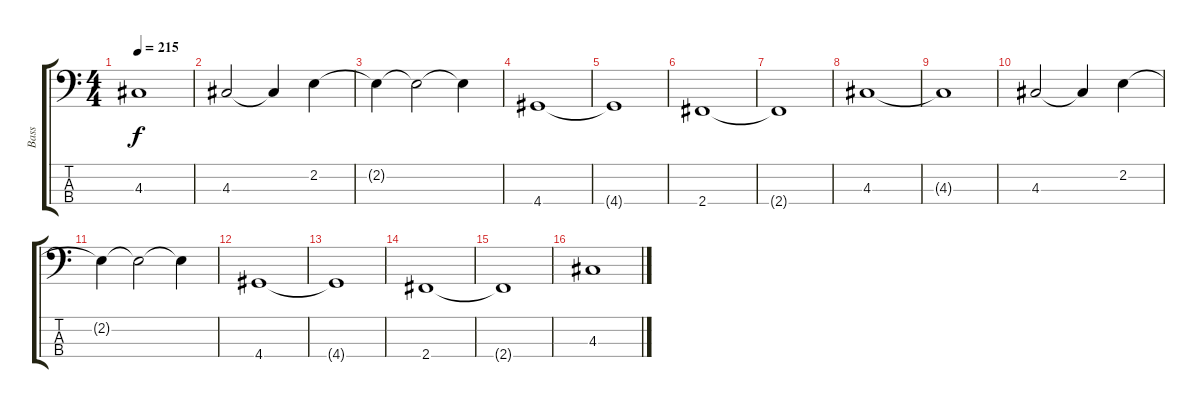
\track ("Bass" "Bass") {instrument electricbassfinger}
\staff {score tabs}
\tuning (G2 D2 A1 E1) {hide}
\ts (4 4)
\tempo 215
\clef f4
\ks c
4.3{t}.1{dy f} |
4.3.2 4.3{t}.4 2.2.4 |
2.2{t}.4 2.2{t}.2 2.2{t}.4 |
4.4.1 |
4.4{t}.1 |
2.4.1 |
2.4{t}.1 |
4.3.1 |
4.3{t}.1 |
4.3.2 4.3{t}.4 2.2.4 |
2.2{t}.4 2.2{t}.2 2.2{t}.4 |
4.4.1 |
4.4{t}.1 |
2.4.1 |
2.4{t}.1 |
4.3.1
